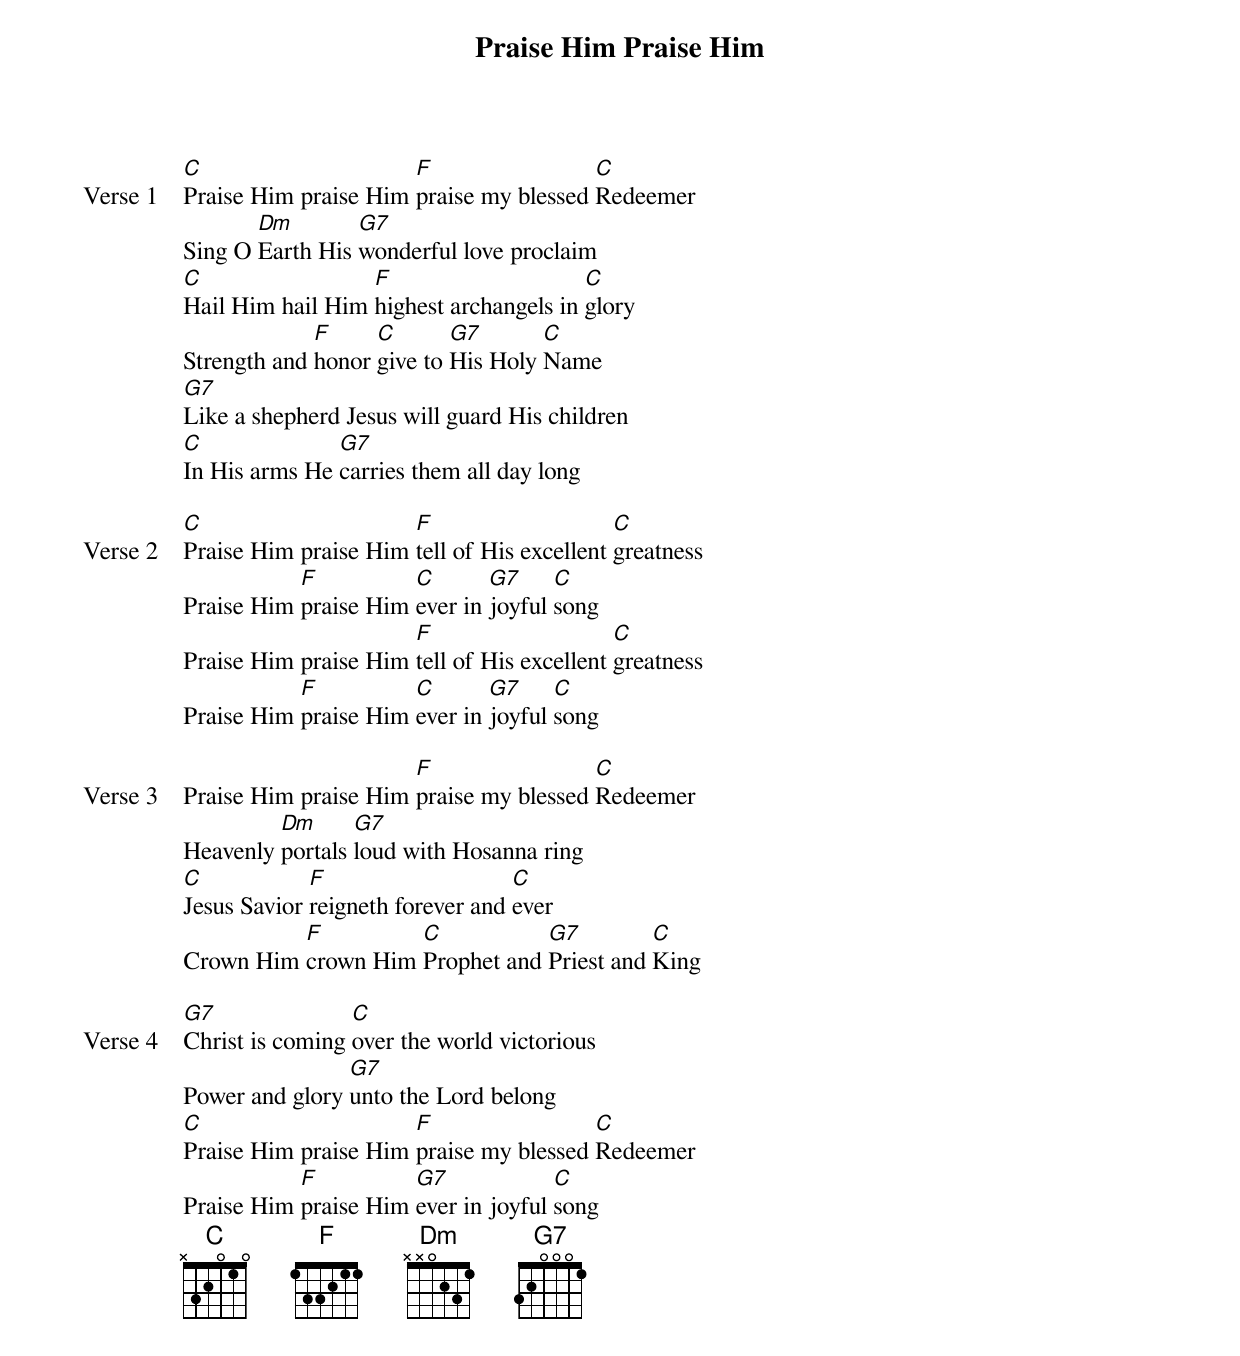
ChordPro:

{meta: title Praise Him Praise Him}
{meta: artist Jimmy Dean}
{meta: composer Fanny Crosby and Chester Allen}
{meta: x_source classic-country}
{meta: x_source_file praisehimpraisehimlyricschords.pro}
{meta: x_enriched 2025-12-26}

{start_of_verse: Verse 1}
[C]Praise Him praise Him [F]praise my blessed [C]Redeemer
Sing O [Dm]Earth His [G7]wonderful love proclaim
[C]Hail Him hail Him [F]highest archangels in [C]glory
Strength and [F]honor [C]give to [G7]His Holy [C]Name
[G7]Like a shepherd Jesus will guard His children
[C]In His arms He [G7]carries them all day long
{end_of_verse}

{start_of_verse: Verse 2}
[C]Praise Him praise Him [F]tell of His excellent [C]greatness
Praise Him [F]praise Him [C]ever in [G7]joyful [C]song
Praise Him praise Him [F]tell of His excellent [C]greatness
Praise Him [F]praise Him [C]ever in [G7]joyful [C]song
{end_of_verse}

{start_of_verse: Verse 3}
Praise Him praise Him [F]praise my blessed [C]Redeemer
Heavenly [Dm]portals [G7]loud with Hosanna ring
[C]Jesus Savior [F]reigneth forever and [C]ever
Crown Him [F]crown Him [C]Prophet and [G7]Priest and [C]King
{end_of_verse}

{start_of_verse: Verse 4}
[G7]Christ is coming [C]over the world victorious
Power and glory [G7]unto the Lord belong
[C]Praise Him praise Him [F]praise my blessed [C]Redeemer
Praise Him [F]praise Him [G7]ever in joyful [C]song
{end_of_verse}
